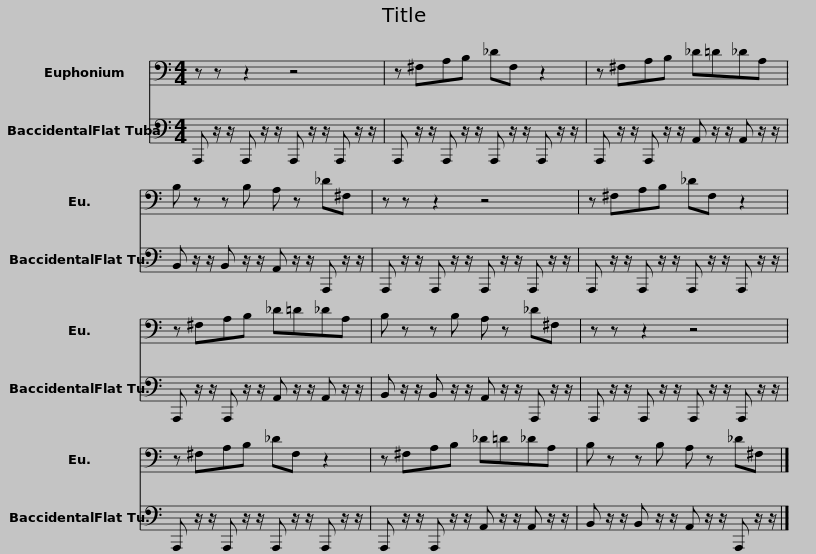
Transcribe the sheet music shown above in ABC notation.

X:1
%%score 1 2
L:1/8
M:4/4
I:linebreak $
K:C
V:1 bass
V:2 bass
V:1
 z z z2 z4 | z ^F,A,B, _DF, z2 |$ z ^F,A,B, _D=D_DA, | B, z z B, A, z _D^F, | z z z2 z4 |$ %5
 z ^F,A,B, _DF, z2 | z ^F,A,B, _D=D_DA, | B, z z B, A, z _D^F, |$ z z z2 z4 | z ^F,A,B, _DF, z2 | %10
 z ^F,A,B, _D=D_DA, |$ B, z z B, A, z _D^F, |] %12
V:2
 A,,, z/ z/ A,,, z/ z/ A,,, z/ z/ A,,, z/ z/ | A,,, z/ z/ A,,, z/ z/ A,,, z/ z/ A,,, z/ z/ |$ A,,, z/ z/ A,,, z/ z/ A,, z/ z/ A,, z/ z/ | B,, z/ z/ B,, z/ z/ A,, z/ z/ A,,, z/ z/ | A,,, z/ z/ A,,, z/ z/ A,,, z/ z/ A,,, z/ z/ |$ %5
 A,,, z/ z/ A,,, z/ z/ A,,, z/ z/ A,,, z/ z/ | A,,, z/ z/ A,,, z/ z/ A,, z/ z/ A,, z/ z/ | B,, z/ z/ B,, z/ z/ A,, z/ z/ A,,, z/ z/ |$ A,,, z/ z/ A,,, z/ z/ A,,, z/ z/ A,,, z/ z/ | A,,, z/ z/ A,,, z/ z/ A,,, z/ z/ A,,, z/ z/ | %10
 A,,, z/ z/ A,,, z/ z/ A,, z/ z/ A,, z/ z/ |$ B,, z/ z/ B,, z/ z/ A,, z/ z/ A,,, z/ z/ |] %12
